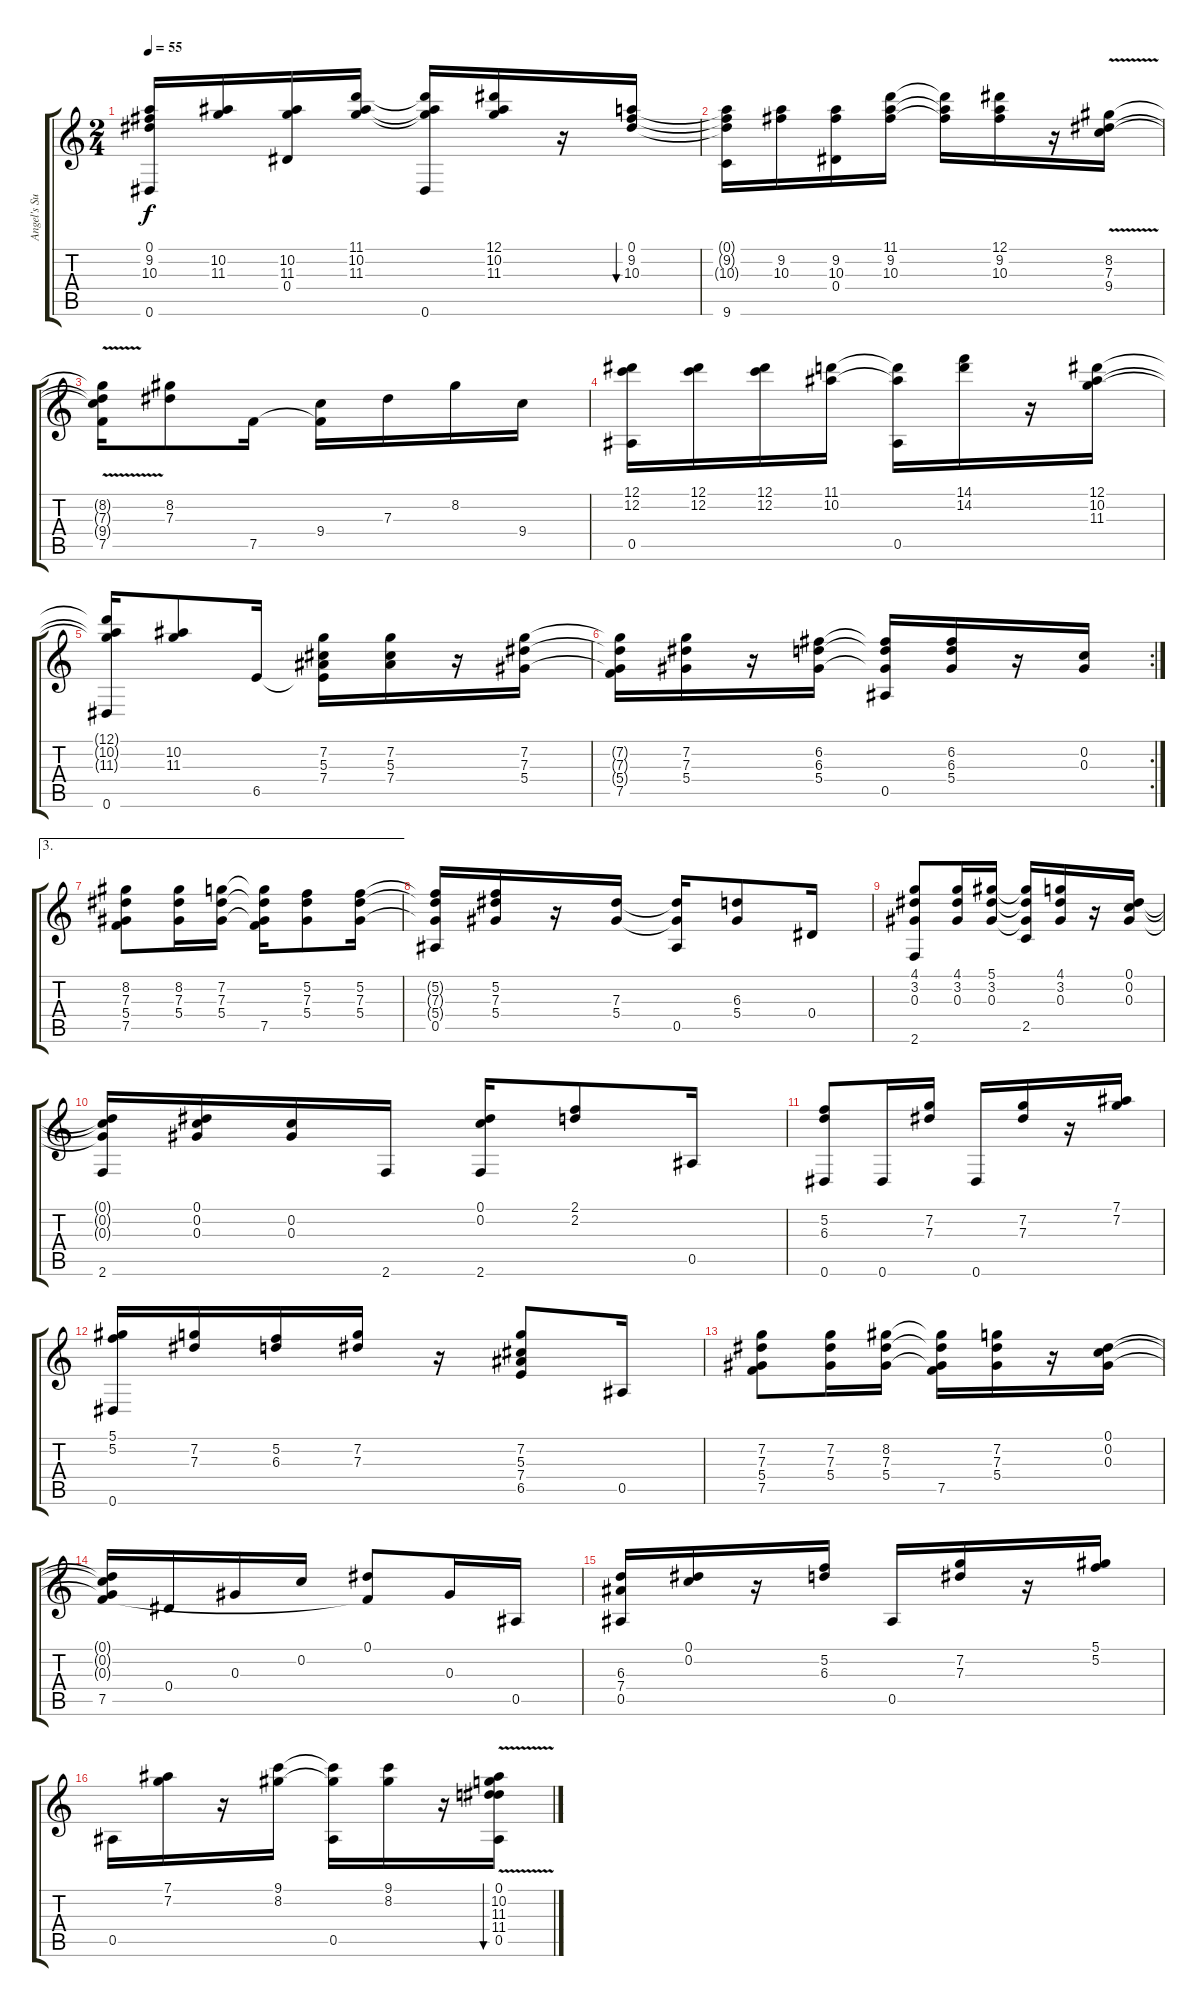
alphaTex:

\track ("Angel's Sunday" "Angel's Su") {instrument acousticguitarnylon}
\staff {score tabs}
\tuning (Eb4 C4 Ab3 Eb3 Bb2 Eb2) {hide}
\ts (2 4)
\tempo 55
\clef g2
\ks c
(0.1{t} 9.2{t} 10.3{t} 0.6).16{dy f} (10.2 11.3).16 (10.2 11.3 0.4).16 (11.1 10.2 11.3).16 (11.1{t} 10.2{t} 11.3{t} 0.6).16 (12.1 10.2 11.3).16 r.16 (0.1 9.2 10.3).16{bu 480} |
(0.1{t} 9.2{t} 10.3{t} 9.6).16 (9.2 10.3).16 (9.2 10.3 0.4).16 (11.1 9.2 10.3).16 (11.1{t} 9.2{t} 10.3{t}).16 (12.1 9.2 10.3).16 r.16 (8.2 7.3 9.4{v}).16 |
(8.2{t} 7.3{t} 9.4{t} 7.5).16 (8.2 7.3).8 7.5.16 (9.4 7.5{t}).16 7.3.16 8.2.16 9.4.16 |
(12.1 12.2 0.5).16 (12.1 12.2).16 (12.1 12.2).16 (11.1 10.2).16 (11.1{t} 10.2{t} 0.5).16 (14.1 14.2).16 r.16 (12.1 10.2 11.3).16 |
(12.1{t} 10.2{t} 11.3{t} 0.6).16 (10.2 11.3).8 6.5.16 (7.2 5.3 7.4 6.5{t}).16 (7.2 5.3 7.4).16 r.16 (7.2 7.3 5.4).16 |
\rc 2
(7.2{t} 7.3{t} 5.4{t} 7.5).16 (7.2 7.3 5.4).16 r.16 (6.2 6.3 5.4).16 (6.2{t} 6.3{t} 5.4{t} 0.5).16 (6.2 6.3 5.4).16 r.16 (0.2 0.3).16 |
\ae 3
(8.2 7.3 5.4 7.5).8 (8.2 7.3 5.4).16 (7.2 7.3 5.4).16 (7.2{t} 7.3{t} 5.4{t} 7.5).16 (5.2 7.3 5.4).8 (5.2 7.3 5.4).16 |
(5.2{t} 7.3{t} 5.4{t} 0.5).16 (5.2 7.3 5.4).16 r.16 (7.3 5.4).16 (7.3{t} 5.4{t} 0.5).16 (6.3 5.4).8 0.4.16 |
(4.1 3.2 0.3 2.6).8 (4.1 3.2 0.3).16 (5.1 3.2 0.3).16 (5.1{t} 3.2{t} 0.3{t} 2.5).16 (4.1 3.2 0.3).16 r.16 (0.1 0.2 0.3).16 |
(0.1{t} 0.2{t} 0.3{t} 2.6).16 (0.1 0.2 0.3).16 (0.2 0.3).16 2.6.16 (0.1 0.2 2.6).16 (2.1 2.2).8 0.5.16 |
(5.2 6.3 0.6).8 0.6.16 (7.2 7.3).16 0.6.16 (7.2 7.3).16 r.16 (7.1 7.2).16 |
(5.1 5.2 0.6).16 (7.2 7.3).16 (5.2 6.3).16 (7.2 7.3).16 r.16 (7.2 5.3 7.4 6.5).8 0.5.16 |
(7.2 7.3 5.4 7.5).8 (7.2 7.3 5.4).16 (8.2 7.3 5.4).16 (8.2{t} 7.3{t} 5.4{t} 7.5).16 (7.2 7.3 5.4).16 r.16 (0.1 0.2 0.3).16 |
(0.1{t} 0.2{t} 0.3{t} 7.5).16 0.4.16 0.3.16 0.2.16 (0.1 7.5{t}).8 0.3.16 0.5.16 |
(6.3 7.4 0.5).16 (0.1 0.2).16 r.16 (5.2 6.3).16 0.5.16 (7.2 7.3).16 r.16 (5.1 5.2).16 |
0.5.16 (7.1 7.2).16 r.16 (9.1 8.2).16 (9.1{t} 8.2{t} 0.5).16 (9.1 8.2).16 r.16 (0.1{v} 10.2{v} 11.3 11.4 0.5).16{bu 480}
